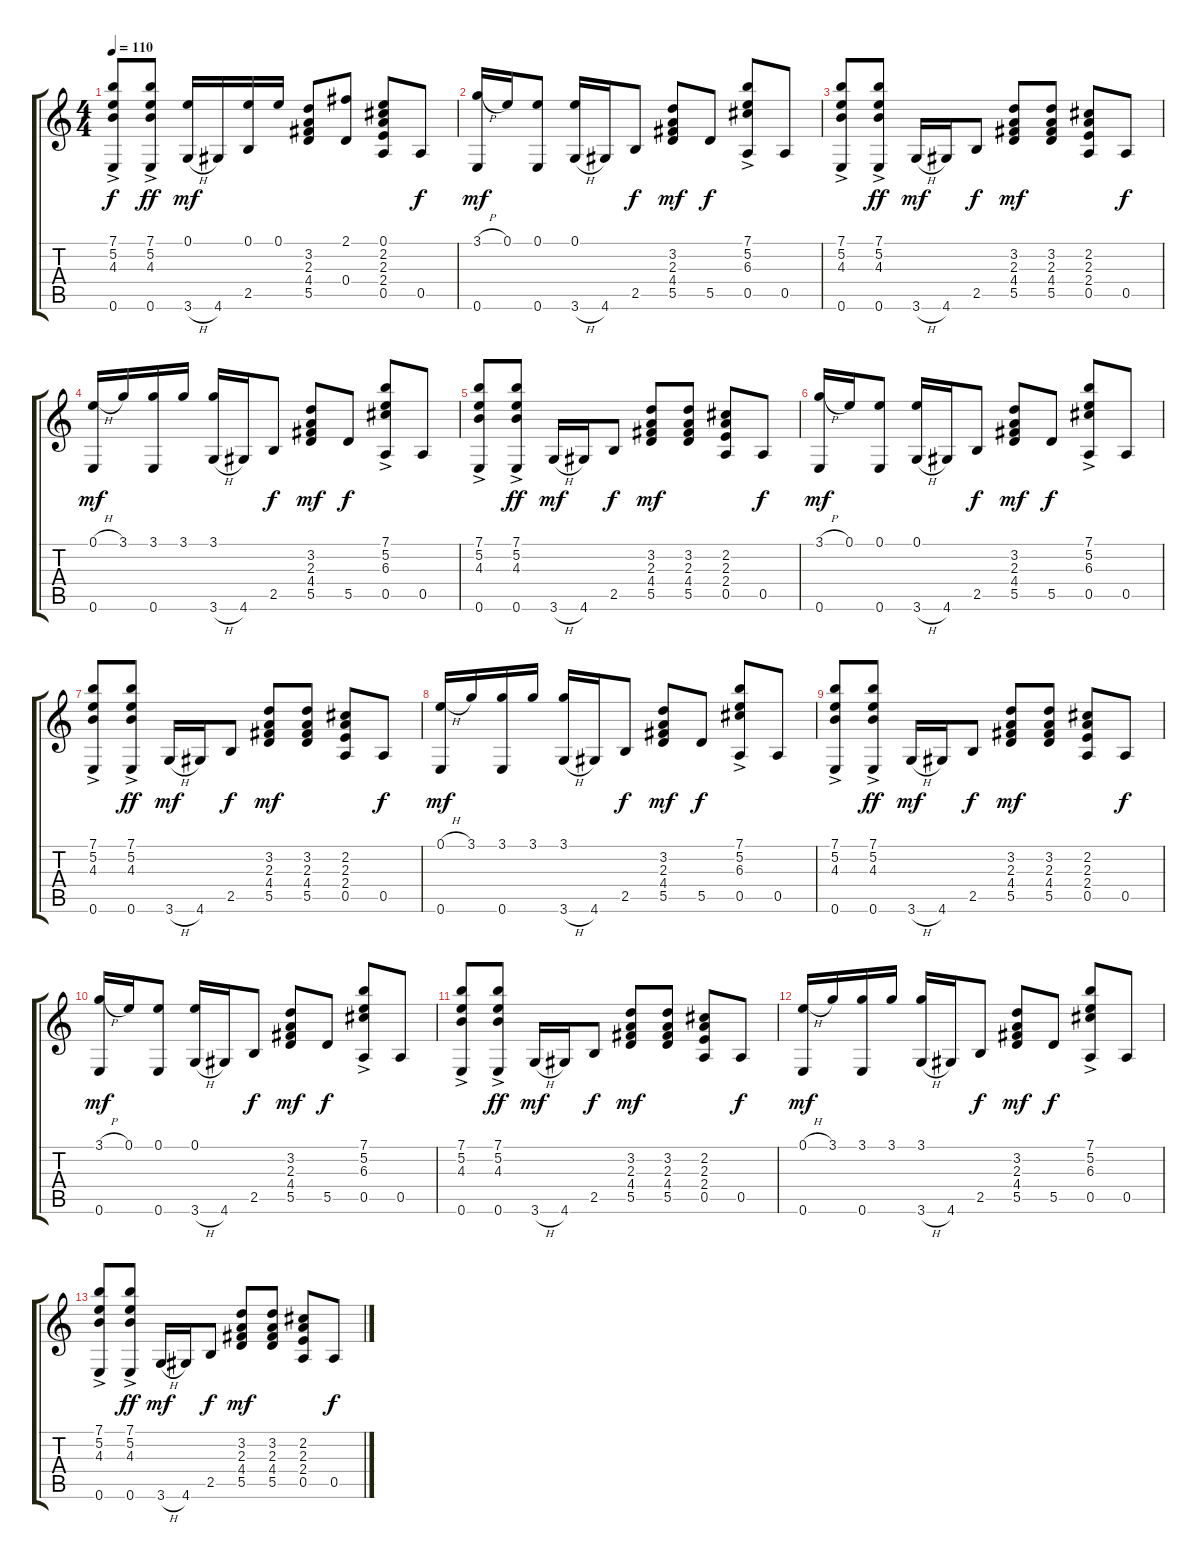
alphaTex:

\track "" {instrument acousticguitarnylon}
\staff {score tabs}
\tuning (E4 B3 G3 D3 A2 E2) {hide}
\ts (4 4)
\tempo 110
\clef g2
\ks c
(7.1{ac} 5.2{ac} 4.3{ac} 0.6{ac}).8{dy f} (7.1{ac} 5.2{ac} 4.3{ac} 0.6{ac}).8{dy ff} (0.1 3.6{h}).16{dy mf} 4.6.16 (0.1 2.5).16 0.1.16 (3.2 2.3 4.4 5.5).8 (2.1 0.4).8 (0.1 2.2 2.3 2.4 0.5).8 0.5.8{dy f} |
(3.1{h} 0.6).16{dy mf} 0.1.16 (0.1 0.6).8 (0.1 3.6{h}).16 4.6.16 2.5.8{dy f} (3.2 2.3 4.4 5.5).8{dy mf} 5.5.8{dy f} (7.1{ac} 5.2{ac} 6.3{ac} 0.5{ac}).8 0.5.8 |
(7.1{ac} 5.2{ac} 4.3{ac} 0.6{ac}).8 (7.1{ac} 5.2{ac} 4.3{ac} 0.6{ac}).8{dy ff} 3.6{h}.16{dy mf} 4.6.16 2.5.8{dy f} (3.2 2.3 4.4 5.5).8{dy mf} (3.2 2.3 4.4 5.5).8 (2.2 2.3 2.4 0.5).8 0.5.8{dy f} |
(0.1{h} 0.6).16{dy mf} 3.1.16 (3.1 0.6).16 3.1.16 (3.1 3.6{h}).16 4.6.16 2.5.8{dy f} (3.2 2.3 4.4 5.5).8{dy mf} 5.5.8{dy f} (7.1{ac} 5.2{ac} 6.3{ac} 0.5{ac}).8 0.5.8 |
(7.1{ac} 5.2{ac} 4.3{ac} 0.6{ac}).8 (7.1{ac} 5.2{ac} 4.3{ac} 0.6{ac}).8{dy ff} 3.6{h}.16{dy mf} 4.6.16 2.5.8{dy f} (3.2 2.3 4.4 5.5).8{dy mf} (3.2 2.3 4.4 5.5).8 (2.2 2.3 2.4 0.5).8 0.5.8{dy f} |
(3.1{h} 0.6).16{dy mf} 0.1.16 (0.1 0.6).8 (0.1 3.6{h}).16 4.6.16 2.5.8{dy f} (3.2 2.3 4.4 5.5).8{dy mf} 5.5.8{dy f} (7.1{ac} 5.2{ac} 6.3{ac} 0.5{ac}).8 0.5.8 |
(7.1{ac} 5.2{ac} 4.3{ac} 0.6{ac}).8 (7.1{ac} 5.2{ac} 4.3{ac} 0.6{ac}).8{dy ff} 3.6{h}.16{dy mf} 4.6.16 2.5.8{dy f} (3.2 2.3 4.4 5.5).8{dy mf} (3.2 2.3 4.4 5.5).8 (2.2 2.3 2.4 0.5).8 0.5.8{dy f} |
(0.1{h} 0.6).16{dy mf} 3.1.16 (3.1 0.6).16 3.1.16 (3.1 3.6{h}).16 4.6.16 2.5.8{dy f} (3.2 2.3 4.4 5.5).8{dy mf} 5.5.8{dy f} (7.1{ac} 5.2{ac} 6.3{ac} 0.5{ac}).8 0.5.8 |
(7.1{ac} 5.2{ac} 4.3{ac} 0.6{ac}).8 (7.1{ac} 5.2{ac} 4.3{ac} 0.6{ac}).8{dy ff} 3.6{h}.16{dy mf} 4.6.16 2.5.8{dy f} (3.2 2.3 4.4 5.5).8{dy mf} (3.2 2.3 4.4 5.5).8 (2.2 2.3 2.4 0.5).8 0.5.8{dy f} |
(3.1{h} 0.6).16{dy mf volume 0} 0.1.16 (0.1 0.6).8 (0.1 3.6{h}).16 4.6.16 2.5.8{dy f} (3.2 2.3 4.4 5.5).8{dy mf} 5.5.8{dy f} (7.1{ac} 5.2{ac} 6.3{ac} 0.5{ac}).8 0.5.8 |
(7.1{ac} 5.2{ac} 4.3{ac} 0.6{ac}).8 (7.1{ac} 5.2{ac} 4.3{ac} 0.6{ac}).8{dy ff} 3.6{h}.16{dy mf} 4.6.16 2.5.8{dy f} (3.2 2.3 4.4 5.5).8{dy mf} (3.2 2.3 4.4 5.5).8 (2.2 2.3 2.4 0.5).8 0.5.8{dy f} |
(0.1{h} 0.6).16{dy mf} 3.1.16 (3.1 0.6).16 3.1.16 (3.1 3.6{h}).16 4.6.16 2.5.8{dy f} (3.2 2.3 4.4 5.5).8{dy mf} 5.5.8{dy f} (7.1{ac} 5.2{ac} 6.3{ac} 0.5{ac}).8 0.5.8 |
(7.1{ac} 5.2{ac} 4.3{ac} 0.6{ac}).8 (7.1{ac} 5.2{ac} 4.3{ac} 0.6{ac}).8{dy ff} 3.6{h}.16{dy mf} 4.6.16 2.5.8{dy f} (3.2 2.3 4.4 5.5).8{dy mf} (3.2 2.3 4.4 5.5).8 (2.2 2.3 2.4 0.5).8 0.5.8{dy f}
